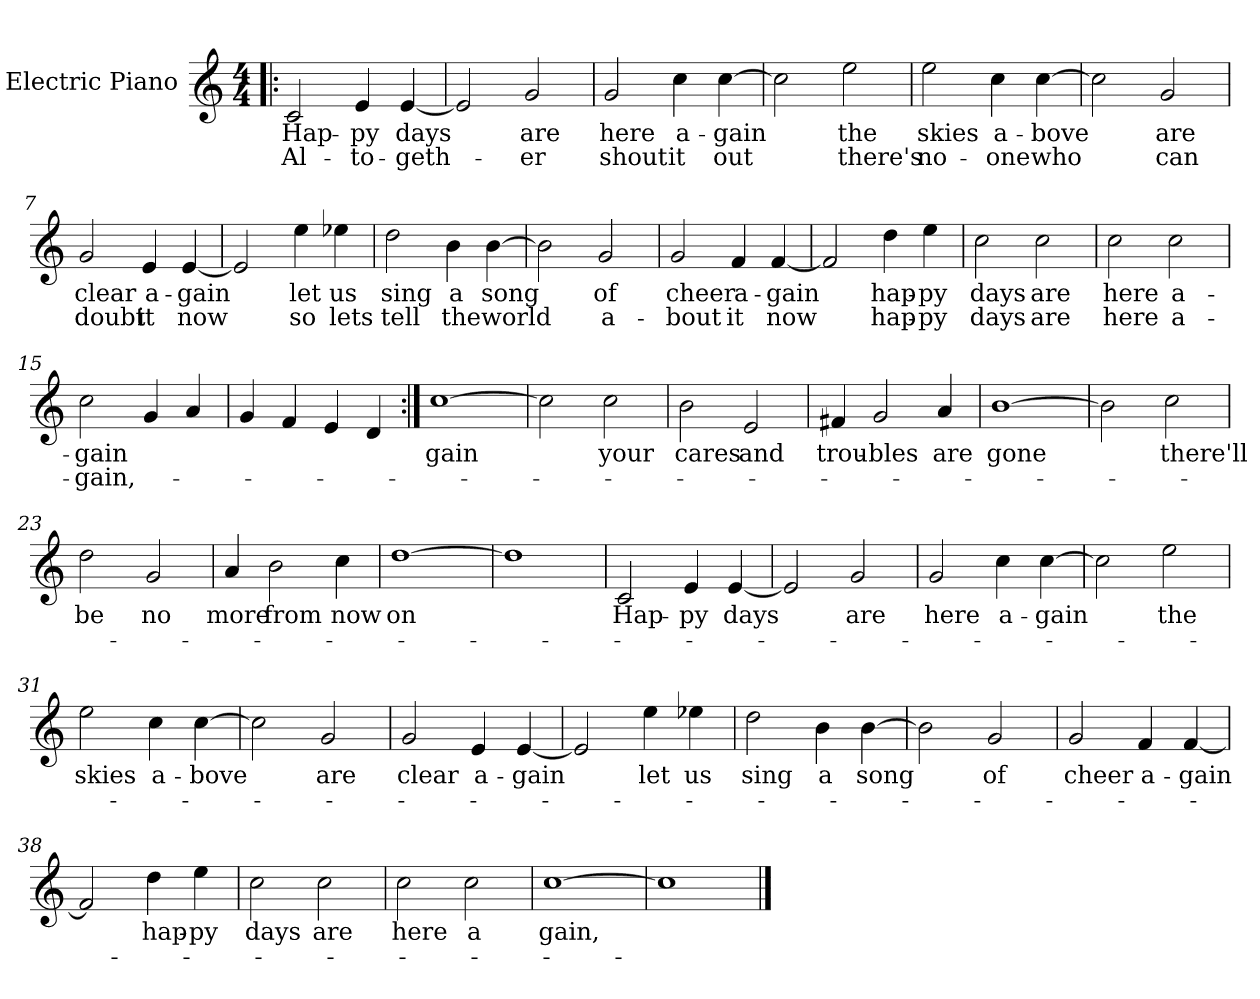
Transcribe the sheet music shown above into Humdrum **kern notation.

**kern	**text	**text
*part1	*part1	*part1
*staff1	*staff1	*staff1
*I"Electric Piano	*	*
*I'E.Pno	*	*
*clefG2	*	*
*k[]	*	*
*C:	*	*
*M4/4	*	*
=1!|:	=1!|:	=1!|:
2c/	Hap-	Al-
4e/	-py	-to-
[4e/	days	-geth-
=2	=2	=2
2e/]	.	.
2g/	are	er
=3	=3	=3
2g/	here	shout
4cc\	a-	it
[4cc\	-gain	out
=4	=4	=4
2cc\]	.	.
2ee\	the	there's
=5	=5	=5
2ee\	skies	no-
4cc\	a-	-one
[4cc\	-bove	who
=6	=6	=6
2cc\]	.	.
2g/	are	can
!!LO:LB:g=z
=7	=7	=7
2g/	clear	doubt
4e/	a-	it
[4e/	-gain	now
=8	=8	=8
2e/]	.	.
4ee\	let	so
4ee-X\	us	lets
=9	=9	=9
2dd\	sing	tell
4b\	a	the
[4b\	song	world
=10	=10	=10
2b\]	.	.
2g/	of	a-
=11	=11	=11
2g/	cheer	-bout
4f/	a-	it
[4f/	-gain	now
=12	=12	=12
2f/]	.	.
4dd\	hap-	hap-
4ee\	-py	-py
!!LO:LB:g=z
=13	=13	=13
2cc\	days	days
2cc\	are	are
=14	=14	=14
2cc\	here	here
2cc\	a-	a-
=15	=15	=15
2cc\	-gain	-gain,-
4g/	.	.
4a/	.	.
=16	=16	=16
4g/	.	.
4f/	.	.
4e/	.	.
4d/	.	.
=17:|!	=17:|!	=17:|!
[1cc	gain	.
=18	=18	=18
2cc\]	.	.
2cc\	your	.
=19	=19	=19
2b\	cares	.
2e/	and	.
=20	=20	=20
4f#X/	trou-	.
2g/	-bles	.
4a/	are	.
!!LO:LB:g=z
=21	=21	=21
[1b	gone	.
=22	=22	=22
2b\]	.	.
2cc\	there'll	.
=23	=23	=23
2dd\	be	.
2g/	no	.
=24	=24	=24
4a/	more	.
2b\	from	.
4cc\	now	.
=25	=25	=25
[1dd	on	.
=26	=26	=26
1dd]	.	.
=27	=27	=27
2c/	Hap-	.
4e/	-py	.
[4e/	days	.
=28	=28	=28
2e/]	.	.
2g/	are	.
!!LO:LB:g=z
=29	=29	=29
2g/	here	.
4cc\	a-	.
[4cc\	-gain	.
=30	=30	=30
2cc\]	.	.
2ee\	the	.
=31	=31	=31
2ee\	skies	.
4cc\	a-	.
[4cc\	-bove	.
=32	=32	=32
2cc\]	.	.
2g/	are	.
=33	=33	=33
2g/	clear	.
4e/	a-	.
[4e/	-gain	.
=34	=34	=34
2e/]	.	.
4ee\	let	.
4ee-X\	us	.
!!LO:LB:g=z
=35	=35	=35
2dd\	sing	.
4b\	a	.
[4b\	song	.
=36	=36	=36
2b\]	.	.
2g/	of	.
=37	=37	=37
2g/	cheer	.
4f/	a-	.
[4f/	-gain	.
=38	=38	=38
2f/]	.	.
4dd\	hap-	.
4ee\	-py	.
=39	=39	=39
2cc\	days	.
2cc\	are	.
=40	=40	=40
2cc\	here	.
2cc\	a	.
=41	=41	=41
[1cc	gain,	.
=42	=42	=42
1cc]	.	.
==	==	==
*-	*-	*-
